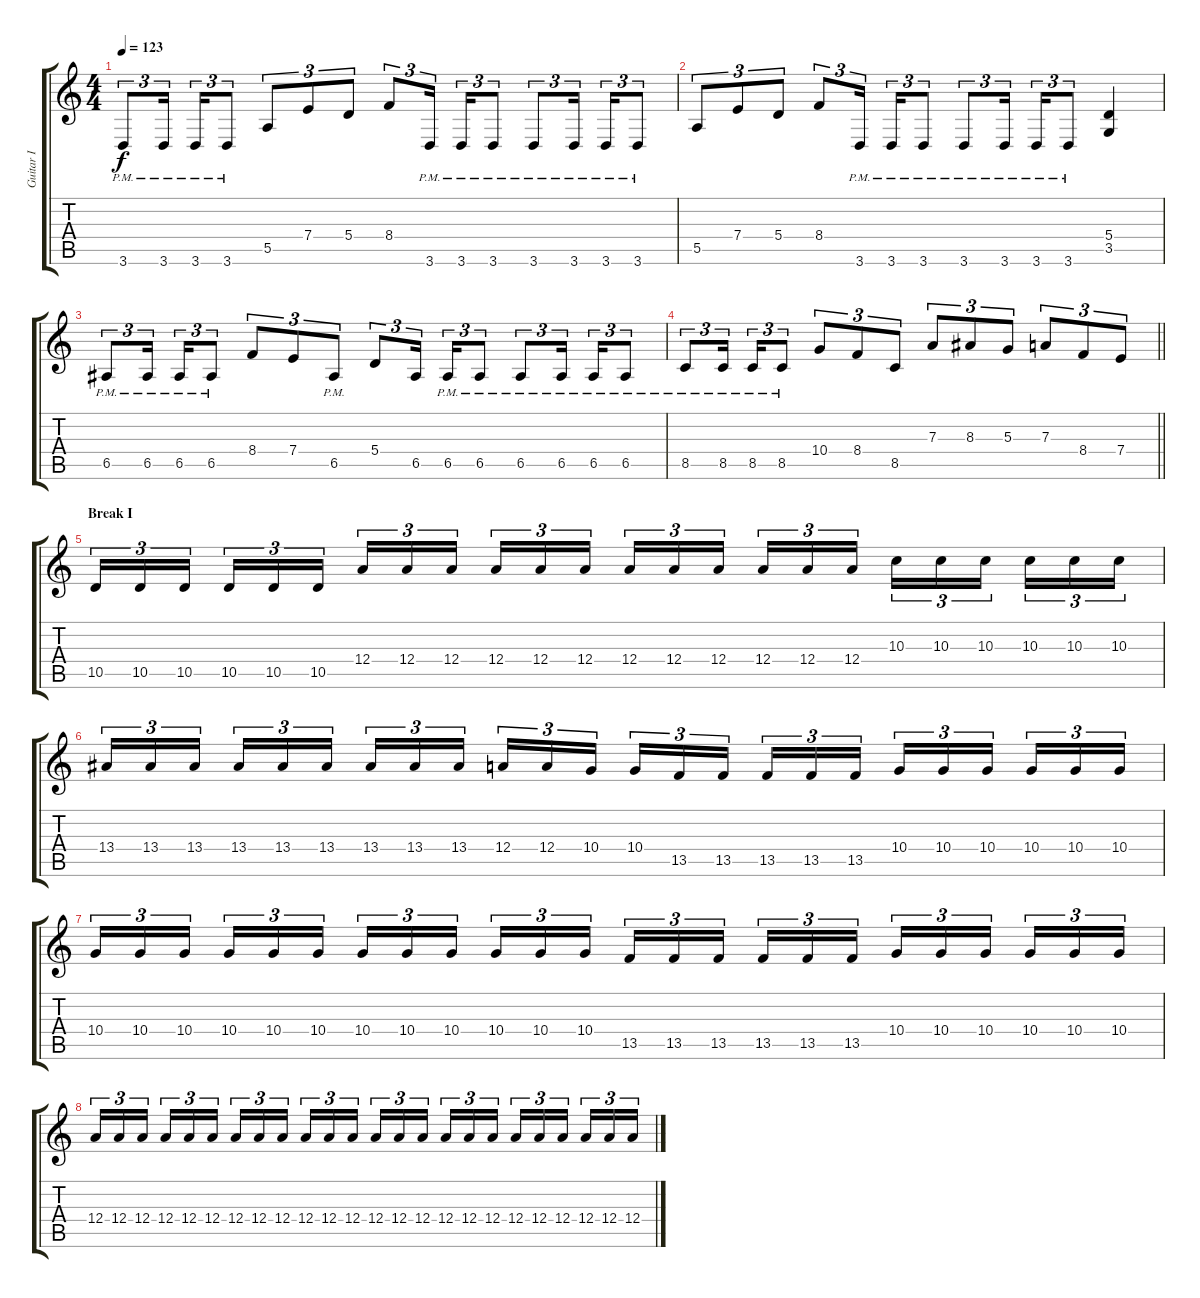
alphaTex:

\track ("Guitar I" "Guitar I") {instrument distortionguitar}
\staff {score tabs}
\tuning (B3 Gb3 D3 A2 E2 B1) {hide}
\ts (4 4)
\tempo 123
\clef g2
\ks c
3.6{pm}.8{tu (3 2) dy f} 3.6{pm}.16{tu (3 2) beam splitsecondary} 3.6{pm}.16{tu (3 2)} 3.6{pm}.8{tu (3 2)} 5.5.8{tu (3 2)} 7.4.8{tu (3 2)} 5.4.8{tu (3 2)} 8.4.8{tu (3 2)} 3.6{pm}.16{tu (3 2) beam splitsecondary} 3.6{pm}.16{tu (3 2)} 3.6{pm}.8{tu (3 2)} 3.6{pm}.8{tu (3 2)} 3.6{pm}.16{tu (3 2) beam splitsecondary} 3.6{pm}.16{tu (3 2)} 3.6{pm}.8{tu (3 2)} |
5.5.8{tu (3 2)} 7.4.8{tu (3 2)} 5.4.8{tu (3 2)} 8.4.8{tu (3 2)} 3.6{pm}.16{tu (3 2) beam splitsecondary} 3.6{pm}.16{tu (3 2)} 3.6{pm}.8{tu (3 2)} 3.6{pm}.8{tu (3 2)} 3.6{pm}.16{tu (3 2) beam splitsecondary} 3.6{pm}.16{tu (3 2)} 3.6{pm}.8{tu (3 2)} (5.4 3.5).4 |
6.5{pm}.8{tu (3 2)} 6.5{pm}.16{tu (3 2) beam splitsecondary} 6.5{pm}.16{tu (3 2)} 6.5{pm}.8{tu (3 2)} 8.4.8{tu (3 2)} 7.4.8{tu (3 2)} 6.5{pm}.8{tu (3 2)} 5.4.8{tu (3 2)} 6.5.16{tu (3 2) beam splitsecondary} 6.5{pm}.16{tu (3 2)} 6.5{pm}.8{tu (3 2)} 6.5{pm}.8{tu (3 2)} 6.5{pm}.16{tu (3 2) beam splitsecondary} 6.5{pm}.16{tu (3 2)} 6.5{pm}.8{tu (3 2)} |
\barLineRight lightlight
8.5{pm}.8{tu (3 2)} 8.5{pm}.16{tu (3 2) beam splitsecondary} 8.5{pm}.16{tu (3 2)} 8.5{pm}.8{tu (3 2)} 10.4.8{tu (3 2)} 8.4.8{tu (3 2)} 8.5.8{tu (3 2)} 7.3.8{tu (3 2)} 8.3.8{tu (3 2)} 5.3.8{tu (3 2)} 7.3.8{tu (3 2)} 8.4.8{tu (3 2)} 7.4.8{tu (3 2)} |
\section ("" "Break I")
10.5.16{tu (3 2)} 10.5.16{tu (3 2)} 10.5.16{tu (3 2) beam splitsecondary} 10.5.16{tu (3 2)} 10.5.16{tu (3 2)} 10.5.16{tu (3 2)} 12.4.16{tu (3 2)} 12.4.16{tu (3 2)} 12.4.16{tu (3 2) beam splitsecondary} 12.4.16{tu (3 2)} 12.4.16{tu (3 2)} 12.4.16{tu (3 2)} 12.4.16{tu (3 2)} 12.4.16{tu (3 2)} 12.4.16{tu (3 2) beam splitsecondary} 12.4.16{tu (3 2)} 12.4.16{tu (3 2)} 12.4.16{tu (3 2)} 10.3.16{tu (3 2)} 10.3.16{tu (3 2)} 10.3.16{tu (3 2) beam splitsecondary} 10.3.16{tu (3 2)} 10.3.16{tu (3 2)} 10.3.16{tu (3 2)} |
13.4.16{tu (3 2)} 13.4.16{tu (3 2)} 13.4.16{tu (3 2) beam splitsecondary} 13.4.16{tu (3 2)} 13.4.16{tu (3 2)} 13.4.16{tu (3 2)} 13.4.16{tu (3 2)} 13.4.16{tu (3 2)} 13.4.16{tu (3 2) beam splitsecondary} 12.4.16{tu (3 2)} 12.4.16{tu (3 2)} 10.4.16{tu (3 2)} 10.4.16{tu (3 2)} 13.5.16{tu (3 2)} 13.5.16{tu (3 2) beam splitsecondary} 13.5.16{tu (3 2)} 13.5.16{tu (3 2)} 13.5.16{tu (3 2)} 10.4.16{tu (3 2)} 10.4.16{tu (3 2)} 10.4.16{tu (3 2) beam splitsecondary} 10.4.16{tu (3 2)} 10.4.16{tu (3 2)} 10.4.16{tu (3 2)} |
10.4.16{tu (3 2)} 10.4.16{tu (3 2)} 10.4.16{tu (3 2) beam splitsecondary} 10.4.16{tu (3 2)} 10.4.16{tu (3 2)} 10.4.16{tu (3 2)} 10.4.16{tu (3 2)} 10.4.16{tu (3 2)} 10.4.16{tu (3 2) beam splitsecondary} 10.4.16{tu (3 2)} 10.4.16{tu (3 2)} 10.4.16{tu (3 2)} 13.5.16{tu (3 2)} 13.5.16{tu (3 2)} 13.5.16{tu (3 2) beam splitsecondary} 13.5.16{tu (3 2)} 13.5.16{tu (3 2)} 13.5.16{tu (3 2)} 10.4.16{tu (3 2)} 10.4.16{tu (3 2)} 10.4.16{tu (3 2) beam splitsecondary} 10.4.16{tu (3 2)} 10.4.16{tu (3 2)} 10.4.16{tu (3 2)} |
12.4.16{tu (3 2)} 12.4.16{tu (3 2)} 12.4.16{tu (3 2) beam splitsecondary} 12.4.16{tu (3 2)} 12.4.16{tu (3 2)} 12.4.16{tu (3 2)} 12.4.16{tu (3 2)} 12.4.16{tu (3 2)} 12.4.16{tu (3 2) beam splitsecondary} 12.4.16{tu (3 2)} 12.4.16{tu (3 2)} 12.4.16{tu (3 2)} 12.4.16{tu (3 2)} 12.4.16{tu (3 2)} 12.4.16{tu (3 2) beam splitsecondary} 12.4.16{tu (3 2)} 12.4.16{tu (3 2)} 12.4.16{tu (3 2)} 12.4.16{tu (3 2)} 12.4.16{tu (3 2)} 12.4.16{tu (3 2) beam splitsecondary} 12.4.16{tu (3 2)} 12.4.16{tu (3 2)} 12.4.16{tu (3 2)}
